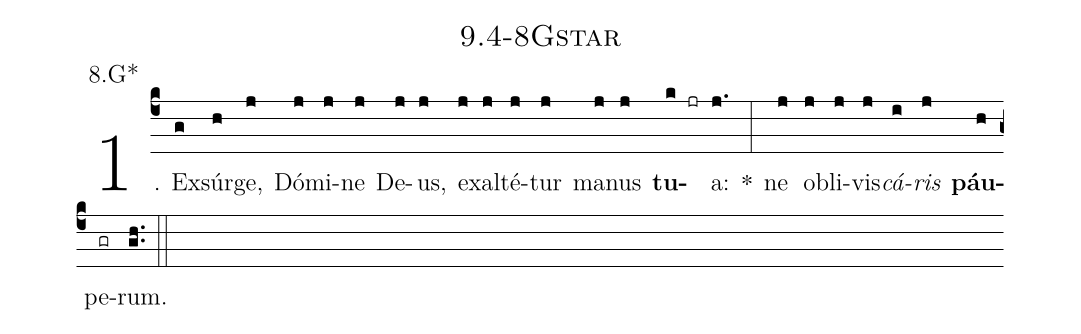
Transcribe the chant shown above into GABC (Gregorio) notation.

name: 9.4-8Gstar;
annotation: 8.G*;
%%
(c4)1. Ex(g)súr(h)ge,(j) Dó(j)mi(j)ne(j) De(j)us,(j) ex(j)al(j)té(j)tur(j) ma(j)nus(j) <b>tu</b>(k jr)a:(j.) *(:) ne(j) ob(j)li(j)vis(j)<i>cá</i>(i)<i>ris</i>(j) <b>páu</b>(h)pe(gr)rum.(gh..) (::)


%E(j) u(j) o(i) u(j) a(h) e.(gh..) (::)
